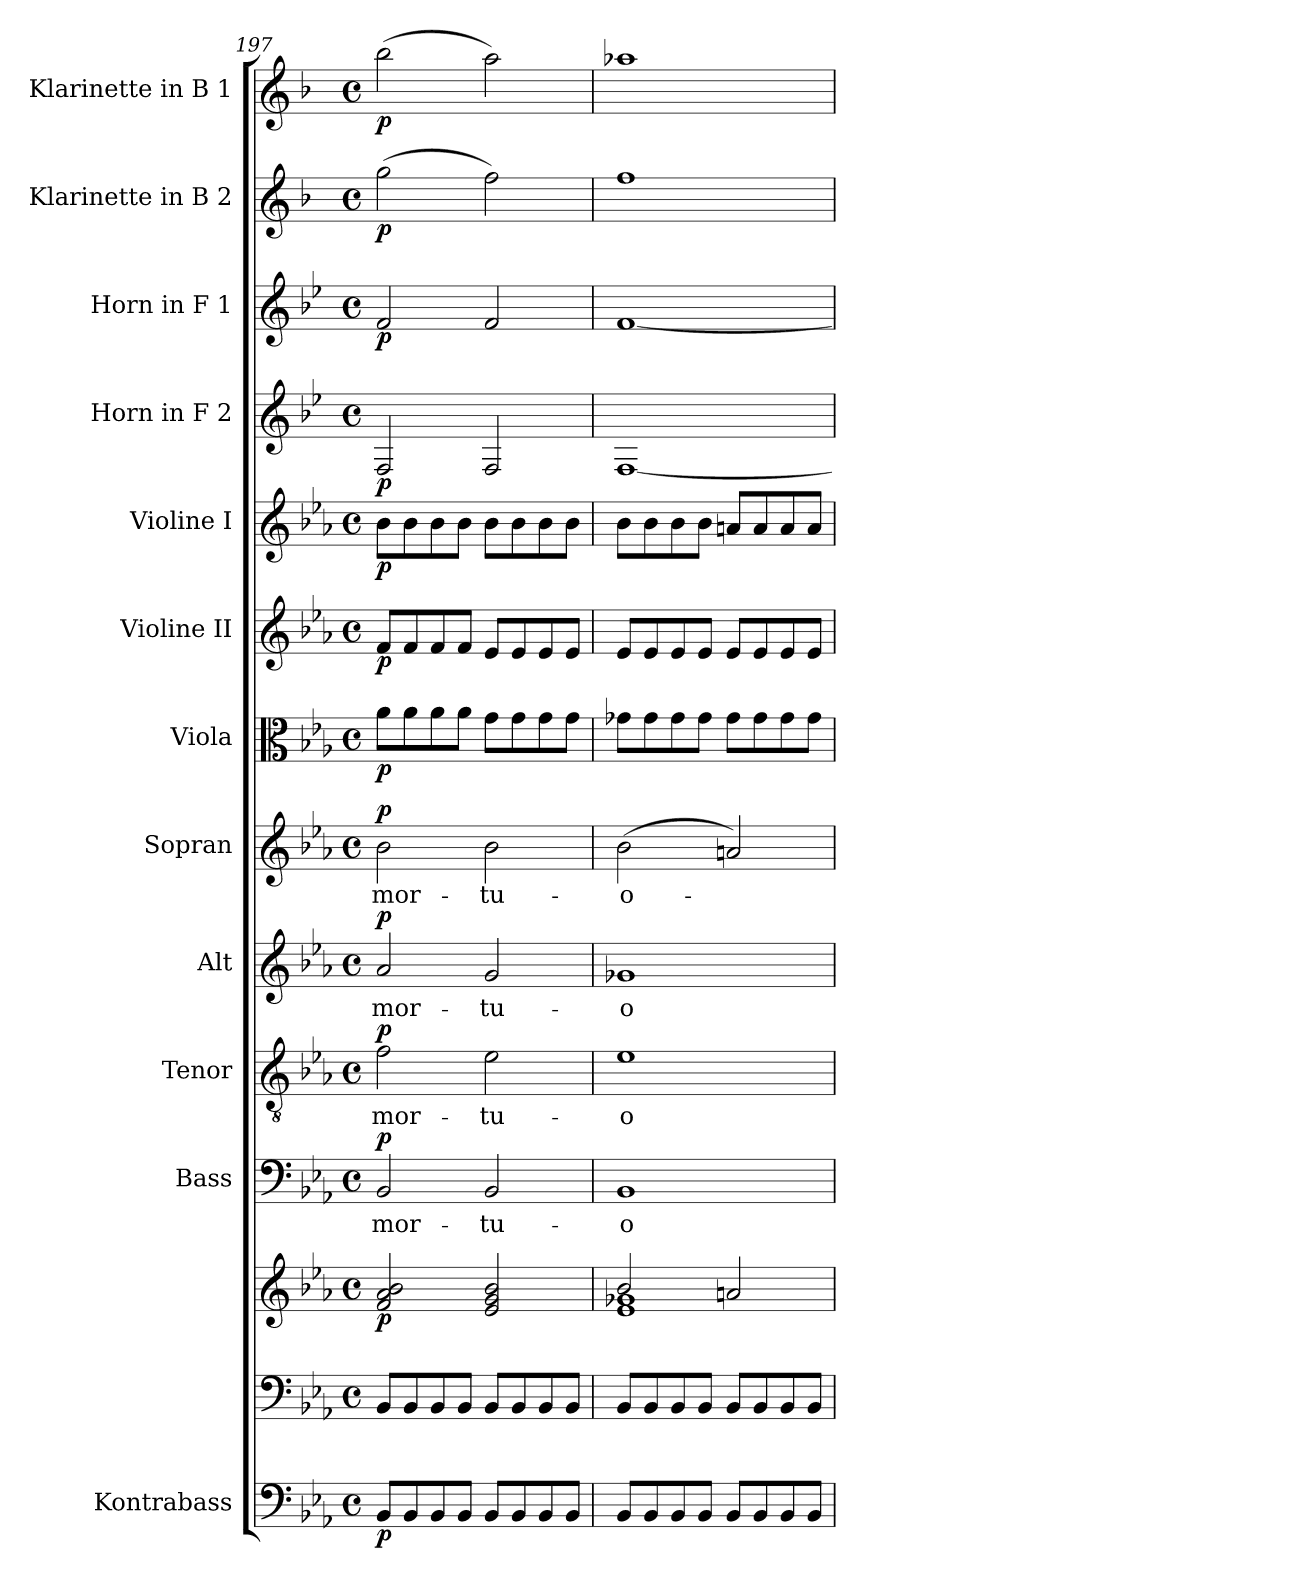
**kern	**dynam	**kern	**kern	**dynam	**kern	**text	**dynam	**kern	**text	**dynam	**kern	**text	**dynam	**kern	**text	**dynam	**kern	**dynam	**kern	**dynam	**kern	**dynam	**kern	**dynam	**kern	**dynam	**kern	**dynam	**kern	**dynam
*part13	*part13	*part12	*part12	*part12	*part11	*part11	*part11	*part10	*part10	*part10	*part9	*part9	*part9	*part8	*part8	*part8	*part7	*part7	*part6	*part6	*part5	*part5	*part4	*part4	*part3	*part3	*part2	*part2	*part1	*part1
*staff14	*staff14	*staff13	*staff12	*staff12/13	*staff11	*staff11	*staff11	*staff10	*staff10	*staff10	*staff9	*staff9	*staff9	*staff8	*staff8	*staff8	*staff7	*staff7	*staff6	*staff6	*staff5	*staff5	*staff4	*staff4	*staff3	*staff3	*staff2	*staff2	*staff1	*staff1
*I"Kontrabass	*	*	*	*	*I"Bass	*	*	*I"Tenor	*	*	*I"Alt	*	*	*I"Sopran	*	*	*I"Viola	*	*I"Violine II	*	*I"Violine I	*	*I"Horn in F 2	*	*I"Horn in F 1	*	*I"Klarinette in B 2	*	*I"Klarinette in B 1	*
*I'Kb.	*	*	*	*	*I'B	*	*	*I'T	*	*	*I'A	*	*	*I'S	*	*	*I'Vla.	*	*I'Vl. II	*	*I'Vl. I	*	*I'Hrn. 2	*	*I'Hrn. 1	*	*	*	*	*
*clefF4	*	*clefF4	*clefG2	*	*clefF4	*	*	*clefGv2	*	*	*clefG2	*	*	*clefG2	*	*	*clefC3	*	*clefG2	*	*clefG2	*	*clefG2	*	*clefG2	*	*clefG2	*	*clefG2	*
*ITrd7c12	*	*	*	*	*	*	*	*	*	*	*	*	*	*	*	*	*	*	*	*	*	*	*ITrd4c7	*	*ITrd4c7	*	*ITrd1c2	*	*ITrd1c2	*
*k[b-e-a-]	*	*k[b-e-a-]	*k[b-e-a-]	*	*k[b-e-a-]	*	*	*k[b-e-a-]	*	*	*k[b-e-a-]	*	*	*k[b-e-a-]	*	*	*k[b-e-a-]	*	*k[b-e-a-]	*	*k[b-e-a-]	*	*k[b-e-a-]	*	*k[b-e-a-]	*	*k[b-e-a-]	*	*k[b-e-a-]	*
*E-:	*	*E-:	*E-:	*	*E-:	*	*	*E-:	*	*	*E-:	*	*	*E-:	*	*	*E-:	*	*E-:	*	*E-:	*	*E-:	*	*E-:	*	*E-:	*	*E-:	*
*M4/4	*	*M4/4	*M4/4	*	*M4/4	*	*	*M4/4	*	*	*M4/4	*	*	*M4/4	*	*	*M4/4	*	*M4/4	*	*M4/4	*	*M4/4	*	*M4/4	*	*M4/4	*	*M4/4	*
*met(c)	*	*met(c)	*met(c)	*	*met(c)	*	*	*met(c)	*	*	*met(c)	*	*	*met(c)	*	*	*met(c)	*	*met(c)	*	*met(c)	*	*met(c)	*	*met(c)	*	*met(c)	*	*met(c)	*
=197	=197	=197	=197	=197	=197	=197	=197	=197	=197	=197	=197	=197	=197	=197	=197	=197	=197	=197	=197	=197	=197	=197	=197	=197	=197	=197	=197	=197	=197	=197
!	!LO:DY:b	!	!	!LO:DY:b	!	!LO:LY:b	!LO:DY:a	!	!LO:LY:b	!LO:DY:a	!	!LO:LY:b	!LO:DY:a	!	!LO:LY:b	!LO:DY:a	!	!LO:DY:b	!	!LO:DY:b	!	!LO:DY:b	!	!LO:DY:b	!	!LO:DY:b	!	!LO:DY:b	!	!LO:DY:b
8BBB-/L	p	8BB-/L	2f/ 2a-/ 2b-/	p	2BB-/	mor-	p	2f\	mor-	p	2a-/	mor-	p	2b-\	mor-	p	8a-\L	p	8f/L	p	8b-\L	p	2BB-/	p	2B-/	p	(>2ff\	p	(>2aa-\	p
8BBB-/	.	8BB-/	.	.	.	.	.	.	.	.	.	.	.	.	.	.	8a-\	.	8f/	.	8b-\	.	.	.	.	.	.	.	.	.
8BBB-/	.	8BB-/	.	.	.	.	.	.	.	.	.	.	.	.	.	.	8a-\	.	8f/	.	8b-\	.	.	.	.	.	.	.	.	.
8BBB-/J	.	8BB-/J	.	.	.	.	.	.	.	.	.	.	.	.	.	.	8a-\J	.	8f/J	.	8b-\J	.	.	.	.	.	.	.	.	.
!	!	!	!	!	!	!LO:LY:b	!	!	!LO:LY:b	!	!	!LO:LY:b	!	!	!LO:LY:b	!	!	!	!	!	!	!	!	!	!	!	!	!	!	!
8BBB-/L	.	8BB-/L	2e-/ 2g/ 2b-/	.	2BB-/	-tu-	.	2e-\	-tu-	.	2g/	-tu-	.	2b-\	-tu-	.	8g\L	.	8e-/L	.	8b-\L	.	2BB-/	.	2B-/	.	2ee-\)	.	2gg\)	.
8BBB-/	.	8BB-/	.	.	.	.	.	.	.	.	.	.	.	.	.	.	8g\	.	8e-/	.	8b-\	.	.	.	.	.	.	.	.	.
8BBB-/	.	8BB-/	.	.	.	.	.	.	.	.	.	.	.	.	.	.	8g\	.	8e-/	.	8b-\	.	.	.	.	.	.	.	.	.
8BBB-/J	.	8BB-/J	.	.	.	.	.	.	.	.	.	.	.	.	.	.	8g\J	.	8e-/J	.	8b-\J	.	.	.	.	.	.	.	.	.
=198	=198	=198	=198	=198	=198	=198	=198	=198	=198	=198	=198	=198	=198	=198	=198	=198	=198	=198	=198	=198	=198	=198	=198	=198	=198	=198	=198	=198	=198	=198
*	*	*	*^	*	*	*	*	*	*	*	*	*	*	*	*	*	*	*	*	*	*	*	*	*	*	*	*	*	*	*
!	!	!	!	!	!	!	!LO:LY:b	!	!	!LO:LY:b	!	!	!LO:LY:b	!	!	!LO:LY:b	!	!	!	!	!	!	!	!	!	!	!	!	!	!	!
8BBB-/L	.	8BB-/L	2b-/	1e- 1g-X	.	1BB-	-o-	.	1e-	-o-	.	1g-X	-o-	.	(>2b-\	-o-	.	8g-X\L	.	8e-/L	.	8b-\L	.	[1BB-	.	[1B-	.	1ee-	.	1gg-X	.
8BBB-/	.	8BB-/	.	.	.	.	.	.	.	.	.	.	.	.	.	.	.	8g-\	.	8e-/	.	8b-\	.	.	.	.	.	.	.	.	.
8BBB-/	.	8BB-/	.	.	.	.	.	.	.	.	.	.	.	.	.	.	.	8g-\	.	8e-/	.	8b-\	.	.	.	.	.	.	.	.	.
8BBB-/J	.	8BB-/J	.	.	.	.	.	.	.	.	.	.	.	.	.	.	.	8g-\J	.	8e-/J	.	8b-\J	.	.	.	.	.	.	.	.	.
8BBB-/L	.	8BB-/L	2an/	.	.	.	.	.	.	.	.	.	.	.	2an/)	.	.	8g-\L	.	8e-/L	.	8an/L	.	.	.	.	.	.	.	.	.
8BBB-/	.	8BB-/	.	.	.	.	.	.	.	.	.	.	.	.	.	.	.	8g-\	.	8e-/	.	8a/	.	.	.	.	.	.	.	.	.
8BBB-/	.	8BB-/	.	.	.	.	.	.	.	.	.	.	.	.	.	.	.	8g-\	.	8e-/	.	8a/	.	.	.	.	.	.	.	.	.
8BBB-/J	.	8BB-/J	.	.	.	.	.	.	.	.	.	.	.	.	.	.	.	8g-\J	.	8e-/J	.	8a/J	.	.	.	.	.	.	.	.	.
*	*	*	*v	*v	*	*	*	*	*	*	*	*	*	*	*	*	*	*	*	*	*	*	*	*	*	*	*	*	*	*	*
=	=	=	=	=	=	=	=	=	=	=	=	=	=	=	=	=	=	=	=	=	=	=	=	=	=	=	=	=	=	=
*-	*-	*-	*-	*-	*-	*-	*-	*-	*-	*-	*-	*-	*-	*-	*-	*-	*-	*-	*-	*-	*-	*-	*-	*-	*-	*-	*-	*-	*-	*-
